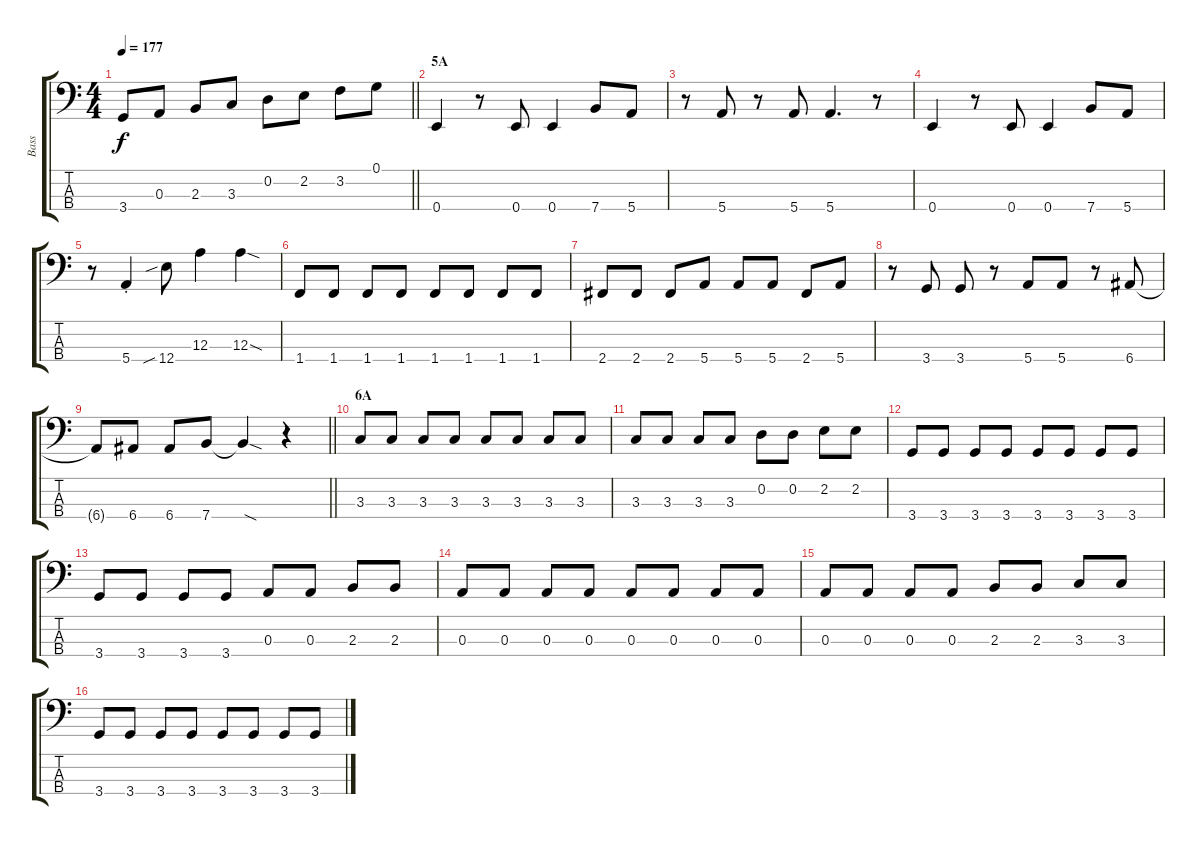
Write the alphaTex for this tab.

\track ("Bass" "Bass") {instrument electricbasspick}
\staff {score tabs}
\tuning (G2 D2 A1 E1) {hide}
\ts (4 4)
\tempo 177
\clef f4
\barLineRight lightlight
\ks c
3.4.8{dy f} 0.3.8 2.3.8 3.3.8 0.2.8 2.2.8 3.2.8 0.1.8 |
\section ("" "5A")
0.4.4 r.8 0.4.8 0.4.4 7.4.8 5.4.8 |
r.8 5.4.8 r.8 5.4.8 5.4.4{d} r.8 |
0.4.4 r.8 0.4.8 0.4.4 7.4.8 5.4.8 |
r.8 5.4{st}.4 12.4{sib}.8 12.3.4 12.3{sod}.4 |
1.4.8 1.4.8 1.4.8 1.4.8 1.4.8 1.4.8 1.4.8 1.4.8 |
2.4.8 2.4.8 2.4.8 5.4.8 5.4.8 5.4.8 2.4.8 5.4.8 |
r.8 3.4.8 3.4.8 r.8 5.4.8 5.4.8 r.8 6.4.8 |
\barLineRight lightlight
6.4{t}.8 6.4.8 6.4.8 7.4.8 7.4{sod t}.4 r.4 |
\section ("" "6A")
3.3.8 3.3.8 3.3.8 3.3.8 3.3.8 3.3.8 3.3.8 3.3.8 |
3.3.8 3.3.8 3.3.8 3.3.8 0.2.8 0.2.8 2.2.8 2.2.8 |
3.4.8 3.4.8 3.4.8 3.4.8 3.4.8 3.4.8 3.4.8 3.4.8 |
3.4.8 3.4.8 3.4.8 3.4.8 0.3.8 0.3.8 2.3.8 2.3.8 |
0.3.8 0.3.8 0.3.8 0.3.8 0.3.8 0.3.8 0.3.8 0.3.8 |
0.3.8 0.3.8 0.3.8 0.3.8 2.3.8 2.3.8 3.3.8 3.3.8 |
3.4.8 3.4.8 3.4.8 3.4.8 3.4.8 3.4.8 3.4.8 3.4.8
